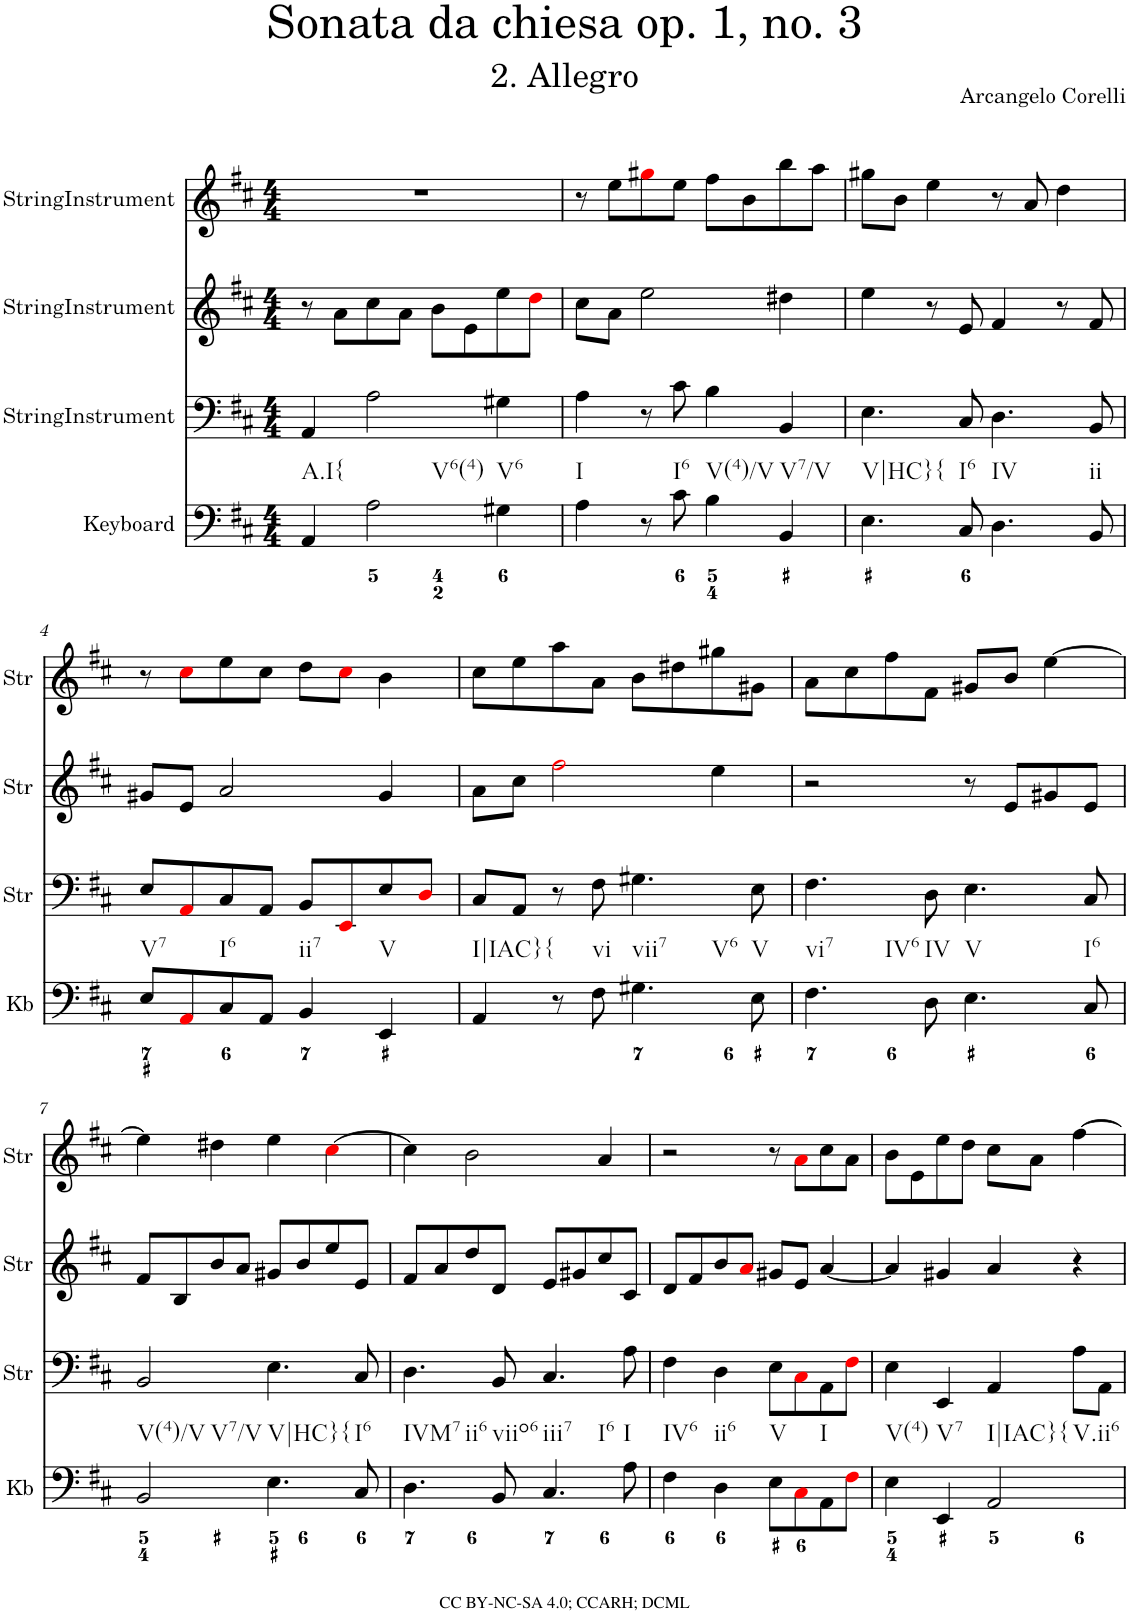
**kern	**kern	**kern	**kern
*part4	*part3	*part2	*part1
*staff4	*staff3	*staff2	*staff1
*I"Keyboard	*I"StringInstrument	*I"StringInstrument	*I"StringInstrument
*I'Kb	*I'Str	*I'Str	*I'Str
*clefF4	*clefF4	*clefG2	*clefG2
*k[f#c#]	*k[f#c#]	*k[f#c#]	*k[f#c#]
*M4/4	*M4/4	*M4/4	*M4/4
=1	=1	=1	=1
!LO:TX:b:t=A.I{	!	!	!
4AA/	4AA/	8r	1r
.	.	8a\L	.
!LO:TX:b:t=V6(4)	!	!	!
2A\	2A\	8cc#\	.
.	.	8a\J	.
.	.	8b\L	.
.	.	8e\	.
!LO:TX:b:t=V6	!	!	!
4G#X\	4G#X\	8ee\	.
.	.	8ddi\J	.
=2	=2	=2	=2
!LO:TX:b:t=I	!	!	!
4A\	4A\	8cc#\L	8r
.	.	8a\J	8ee\L
8r	8r	2ee\	8gg#Xi\
!LO:TX:b:t=I6	!	!	!
8c#\	8c#\	.	8ee\J
!LO:TX:b:t=V(4)/V	!	!	!
4B\	4B\	.	8ff#\L
.	.	.	8b\
!LO:TX:b:t=V7/V	!	!	!
4BB/	4BB/	4dd#X\	8bb\
.	.	.	8aa\J
=3	=3	=3	=3
!LO:TX:b:t=V|HC}{	!	!	!
4.E\	4.E\	4ee\	8gg#X\L
.	.	.	8b\J
.	.	8r	4ee\
!LO:TX:b:t=I6	!	!	!
8C#/	8C#/	8e/	.
!LO:TX:b:t=IV	!	!	!
4.D\	4.D\	4f#/	8r
.	.	.	8a/
.	.	8r	4dd\
!LO:TX:b:t=ii	!	!	!
8BB/	8BB/	8f#/	.
!!LO:LB:g=z
=4	=4	=4	=4
!LO:TX:b:t=V7	!	!	!
8E/L	8E/L	8g#X/L	8r
8AAi/	8AAi/	8e/J	8cc#i\L
!LO:TX:b:t=I6	!	!	!
8C#/	8C#/	2a/	8ee\
8AA/J	8AA/J	.	8cc#\J
!LO:TX:b:t=ii7	!	!	!
4BB/	8BB/L	.	8dd\L
.	8EEi/	.	8cc#i\J
!LO:TX:b:t=V	!	!	!
4EE/	8E/	4g#/	4b\
.	8Di/J	.	.
=5	=5	=5	=5
!LO:TX:b:t=I|IAC}{	!	!	!
4AA/	8C#/L	8a\L	8cc#\L
.	8AA/J	8cc#\J	8ee\
8r	8r	2ff#i\	8aa\
!LO:TX:b:t=vi	!	!	!
8F#\	8F#\	.	8a\J
!LO:TX:b:t=vii7	!	!	!
!LO:TX:b:t=V6	!	!	!
4.G#X\	4.G#X\	.	8b\L
.	.	.	8dd#X\
.	.	4ee\	8gg#X\
!LO:TX:b:t=V	!	!	!
8E\	8E\	.	8g#X\J
=6	=6	=6	=6
!LO:TX:b:t=vi7	!	!	!
!LO:TX:b:t=IV6	!	!	!
4.F#\	4.F#\	2r	8a\L
.	.	.	8cc#\
.	.	.	8ff#\
!LO:TX:b:t=IV	!	!	!
8D\	8D\	.	8f#\J
!LO:TX:b:t=V	!	!	!
4.E\	4.E\	8r	8g#X/L
.	.	8e/L	8b/J
.	.	8g#X/	[4ee\
!LO:TX:b:t=I6	!	!	!
8C#/	8C#/	8e/J	.
!!LO:LB:g=z
=7	=7	=7	=7
!LO:TX:b:t=V(4)/V	!	!	!
!LO:TX:b:t=V7/V	!	!	!
2BB/	2BB/	8f#/L	4ee\]
.	.	8B/	.
.	.	8b/	4dd#X\
.	.	8a/J	.
!LO:TX:b:t=V|HC}{	!	!	!
4.E\	4.E\	8g#X/L	4ee\
.	.	8b/	.
.	.	8ee/	[4cc#i\
!LO:TX:b:t=I6	!	!	!
8C#/	8C#/	8e/J	.
=8	=8	=8	=8
!LO:TX:b:t=IVM7	!	!	!
!LO:TX:b:t=ii6	!	!	!
4.D\	4.D\	8f#/L	4cc#\]
.	.	8a/	.
.	.	8dd/	2b\
!LO:TX:b:t=viio6	!	!	!
8BB/	8BB/	8d/J	.
!LO:TX:b:t=iii7	!	!	!
!LO:TX:b:t=I6	!	!	!
4.C#/	4.C#/	8e/L	.
.	.	8g#X/	.
.	.	8cc#/	4a/
!LO:TX:b:t=I	!	!	!
8A\	8A\	8c#/J	.
=9	=9	=9	=9
!LO:TX:b:t=IV6	!	!	!
4F#\	4F#\	8d/L	2r
.	.	8f#/	.
!LO:TX:b:t=ii6	!	!	!
4D\	4D\	8b/	.
.	.	8ai/J	.
!LO:TX:b:t=V	!	!	!
8E\L	8E\L	8g#X/L	8r
8C#i\	8C#i\	8e/J	8ai\L
!LO:TX:b:t=I	!	!	!
8AA\	8AA\	[4a/	8cc#\
8F#i\J	8F#i\J	.	8a\J
=10	=10	=10	=10
!LO:TX:b:t=V(4)	!	!	!
4E\	4E\	4a/]	8b\L
.	.	.	8e\
!LO:TX:b:t=V7	!	!	!
4EE/	4EE/	4g#X/	8ee\
.	.	.	8dd\J
!LO:TX:b:t=I|IAC}{	!	!	!
!LO:TX:b:t=V.ii6	!	!	!
2AA/	4AA/	4a/	8cc#\L
.	.	.	8a\J
.	8A\L	4r	[4ff#\
.	8AA\J	.	.
=	=	=	=
*-	*-	*-	*-
